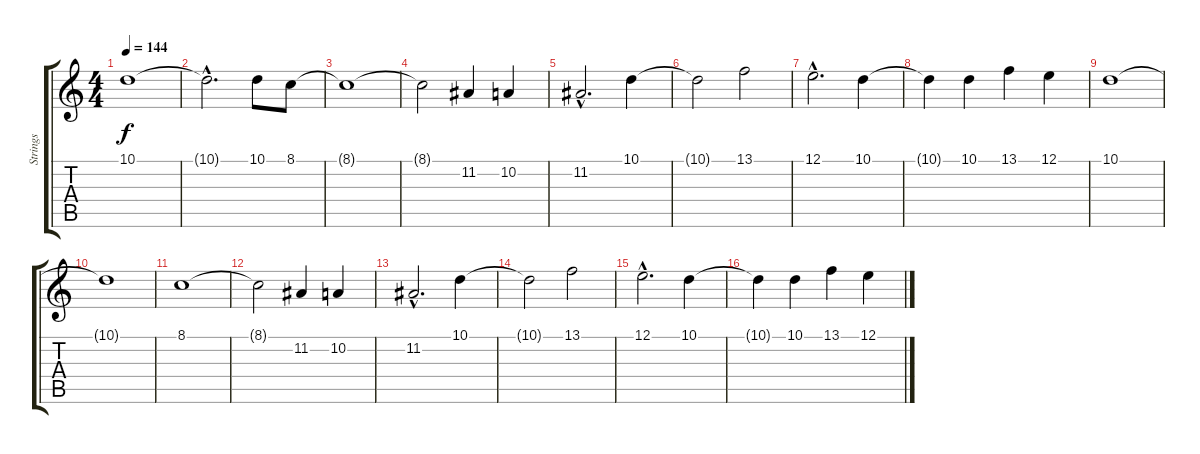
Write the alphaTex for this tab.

\track ("Strings" "Strings") {instrument stringensemble1}
\staff {score tabs}
\tuning (E4 B3 G3 D3 A2 E2) {hide}
\ts (4 4)
\tempo 144
\clef g2
\ks c
10.1.1{dy f} |
10.1{hac t}.2{d} 10.1.8 8.1.8 |
8.1{t}.1 |
8.1{t}.2 11.2.4 10.2.4 |
11.2{hac}.2{d} 10.1.4 |
10.1{t}.2 13.1.2 |
12.1{hac}.2{d} 10.1.4 |
10.1{t}.4 10.1.4 13.1.4 12.1.4 |
10.1.1 |
10.1{t}.1 |
8.1.1 |
8.1{t}.2 11.2.4 10.2.4 |
11.2{hac}.2{d} 10.1.4 |
10.1{t}.2 13.1.2 |
12.1{hac}.2{d} 10.1.4 |
10.1{t}.4 10.1.4 13.1.4 12.1.4
